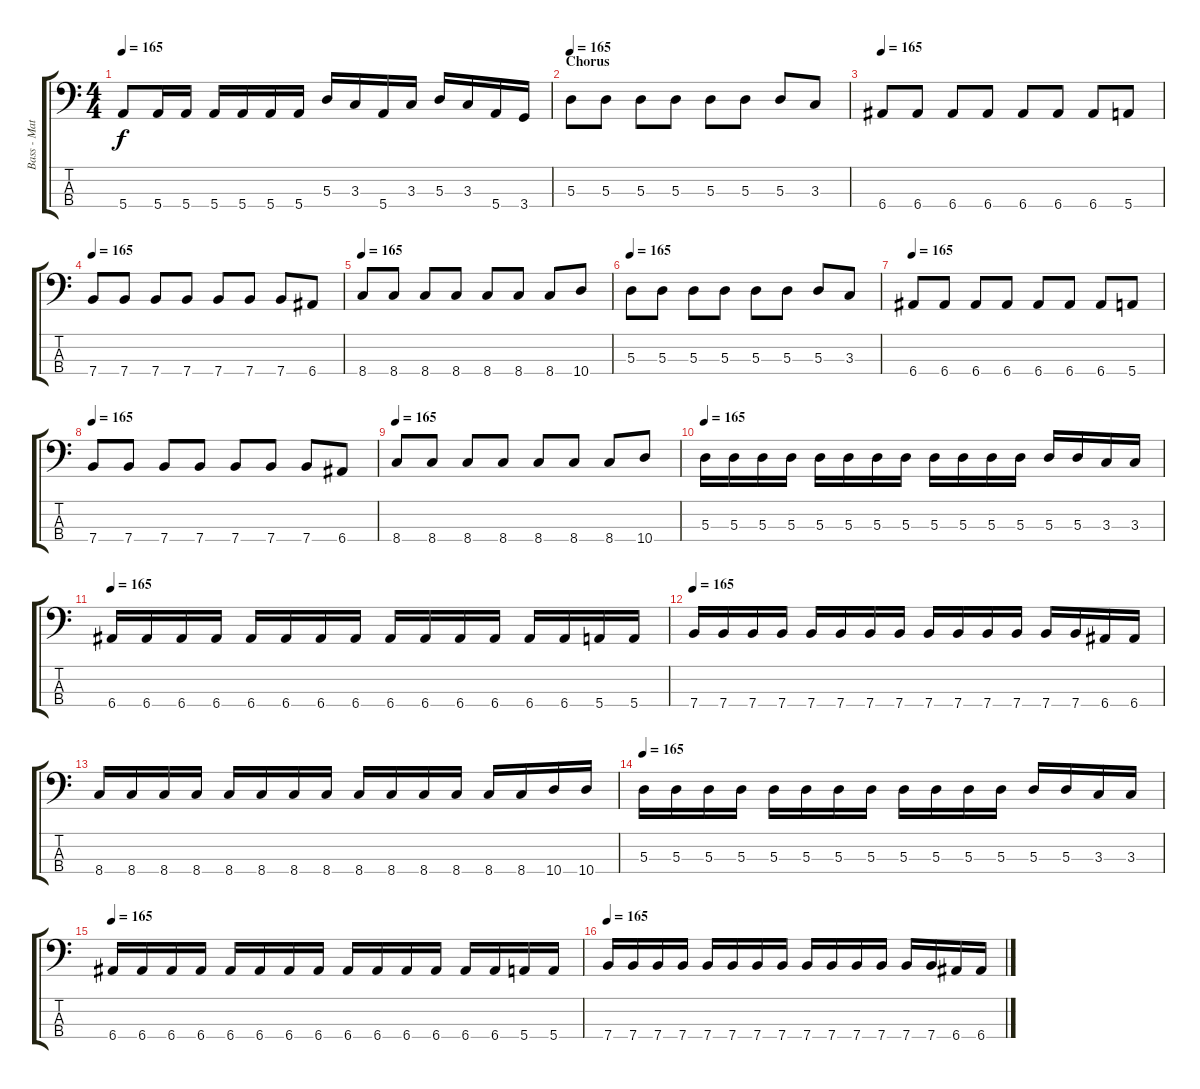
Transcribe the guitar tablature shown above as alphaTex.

\track ("Bass - Matias" "Bass - Mat") {instrument electricbassfinger}
\staff {score tabs}
\tuning (G2 D2 A1 E1) {hide}
\ts (4 4)
\tempo 165
\clef f4
\ks c
5.4.8{dy f} 5.4.16 5.4.16 5.4.16 5.4.16 5.4.16 5.4.16 5.3.16 3.3.16 5.4.16 3.3.16 5.3.16 3.3.16 5.4.16 3.4.16 |
\section ("" "Chorus")
\tempo 165
5.3.8 5.3.8 5.3.8 5.3.8 5.3.8 5.3.8 5.3.8 3.3.8 |
\tempo 165
6.4.8 6.4.8 6.4.8 6.4.8 6.4.8 6.4.8 6.4.8 5.4.8 |
\tempo 165
7.4.8 7.4.8 7.4.8 7.4.8 7.4.8 7.4.8 7.4.8 6.4.8 |
\tempo 165
8.4.8 8.4.8 8.4.8 8.4.8 8.4.8 8.4.8 8.4.8 10.4.8 |
\tempo 165
5.3.8 5.3.8 5.3.8 5.3.8 5.3.8 5.3.8 5.3.8 3.3.8 |
\tempo 165
6.4.8 6.4.8 6.4.8 6.4.8 6.4.8 6.4.8 6.4.8 5.4.8 |
\tempo 165
7.4.8 7.4.8 7.4.8 7.4.8 7.4.8 7.4.8 7.4.8 6.4.8 |
\tempo 165
8.4.8 8.4.8 8.4.8 8.4.8 8.4.8 8.4.8 8.4.8 10.4.8 |
\tempo 165
5.3.16 5.3.16 5.3.16 5.3.16 5.3.16 5.3.16 5.3.16 5.3.16 5.3.16 5.3.16 5.3.16 5.3.16 5.3.16 5.3.16 3.3.16 3.3.16 |
\tempo 165
6.4.16 6.4.16 6.4.16 6.4.16 6.4.16 6.4.16 6.4.16 6.4.16 6.4.16 6.4.16 6.4.16 6.4.16 6.4.16 6.4.16 5.4.16 5.4.16 |
\tempo 165
7.4.16 7.4.16 7.4.16 7.4.16 7.4.16 7.4.16 7.4.16 7.4.16 7.4.16 7.4.16 7.4.16 7.4.16 7.4.16 7.4.16 6.4.16 6.4.16 |
8.4.16 8.4.16 8.4.16 8.4.16 8.4.16 8.4.16 8.4.16 8.4.16 8.4.16 8.4.16 8.4.16 8.4.16 8.4.16 8.4.16 10.4.16 10.4.16 |
\tempo 165
5.3.16 5.3.16 5.3.16 5.3.16 5.3.16 5.3.16 5.3.16 5.3.16 5.3.16 5.3.16 5.3.16 5.3.16 5.3.16 5.3.16 3.3.16 3.3.16 |
\tempo 165
6.4.16 6.4.16 6.4.16 6.4.16 6.4.16 6.4.16 6.4.16 6.4.16 6.4.16 6.4.16 6.4.16 6.4.16 6.4.16 6.4.16 5.4.16 5.4.16 |
\tempo 165
7.4.16 7.4.16 7.4.16 7.4.16 7.4.16 7.4.16 7.4.16 7.4.16 7.4.16 7.4.16 7.4.16 7.4.16 7.4.16 7.4.16 6.4.16 6.4.16
